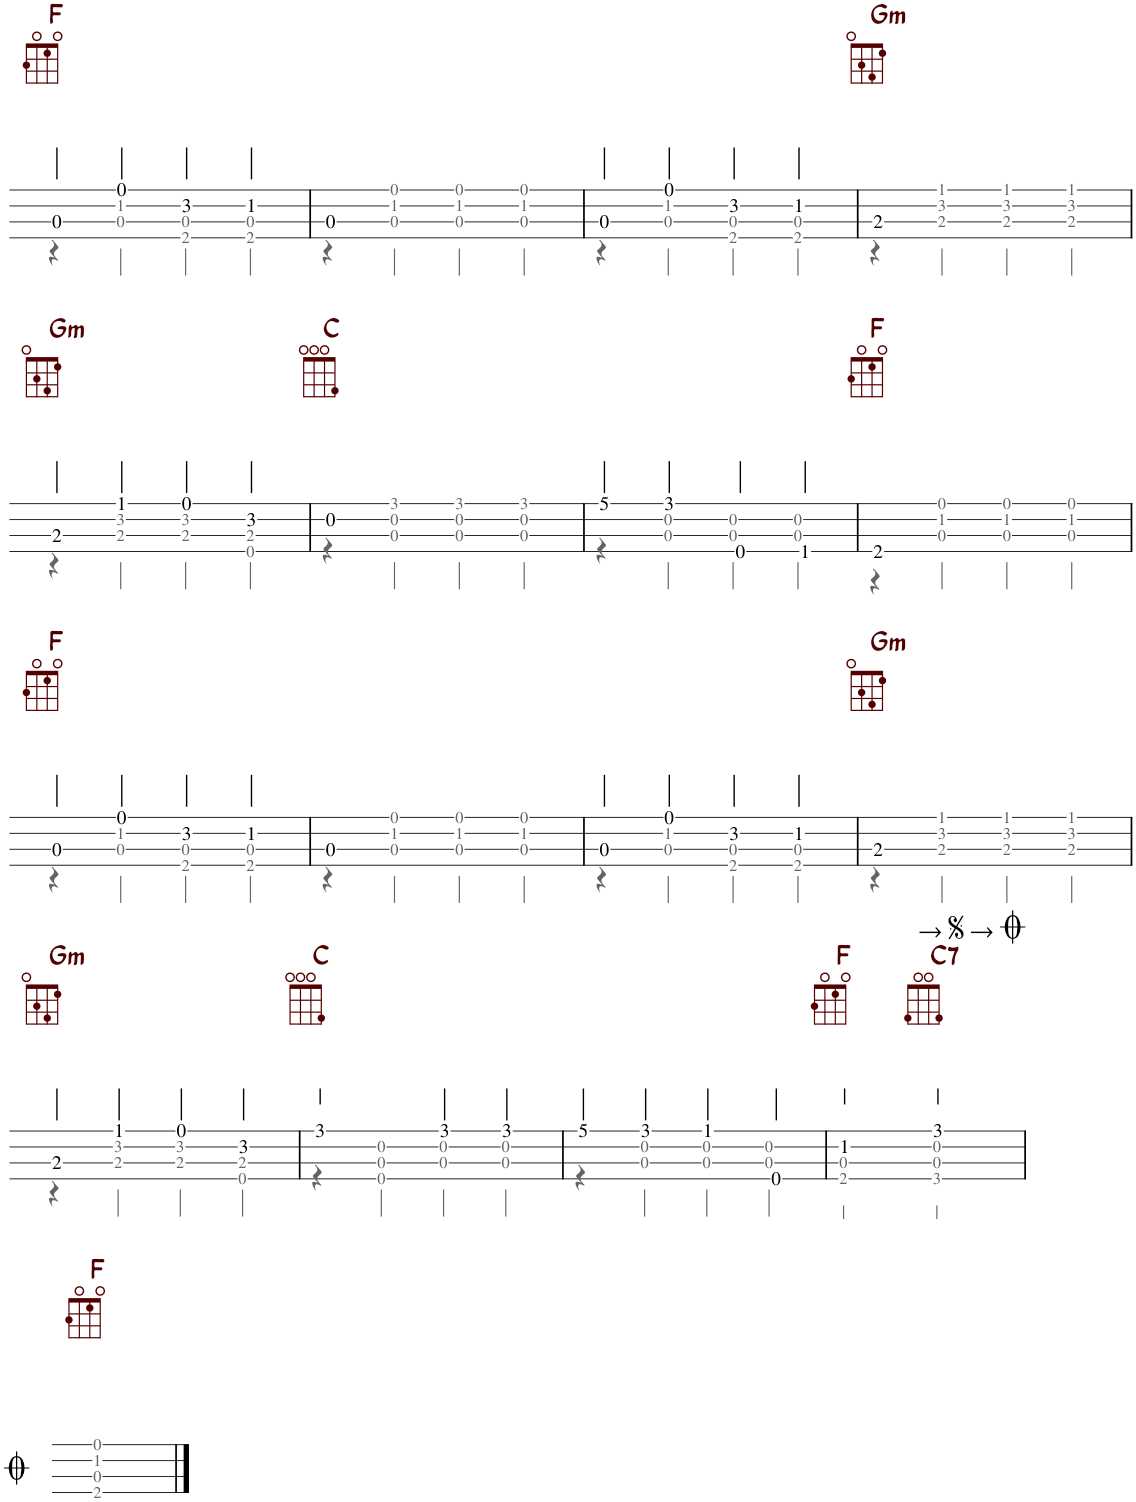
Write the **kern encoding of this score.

**kern	**harte
*part1	*part1
*staff1	*
*I"Ukulélé [Tablature]	*
!!LO:PB:g=z
*k[b-]	*
*M4/4	*
=17	=17
*^	*
4c/	4r	F:maj
4a/	4c!i\ 4f!i\	.
4g/	4a!i\ 4c!i\	.
4f/	4a!i\ 4c!i\	.
=18	=18	=18
1c	4r	.
.	4c!i\ 4f!i\ 4a!i\	.
.	4c!i\ 4f!i\ 4a!i\	.
.	4c!i\ 4f!i\ 4a!i\	.
=19	=19	=19
4c/	4r	.
4a/	4c!i\ 4f!i\	.
4g/	4a!i\ 4c!i\	.
4f/	4a!i\ 4c!i\	.
=20	=20	=20
!	!	!LO:H:kt=m
1d	4r	G:min
.	4d!i\ 4g!i\ 4b-!i\	.
.	4d!i\ 4g!i\ 4b-!i\	.
.	4d!i\ 4g!i\ 4b-!i\	.
!!LO:LB:g=z	!!
=21	=21	=21
!	!	!LO:H:kt=m
4d/	4r	G:min
4b-/	4d!i\ 4g!i\	.
4a/	4d!i\ 4g!i\	.
4g/	4g!i\ 4d!i\	.
=22	=22	=22
1e	4r	C:maj
.	4c!i\ 4e!i\ 4cc!i\	.
.	4c!i\ 4e!i\ 4cc!i\	.
.	4c!i\ 4e!i\ 4cc!i\	.
=23	=23	=23
4dd/	4r	.
4cc/	4c!i\ 4e!i\	.
4g/	4c!i\ 4e!i\	.
4g#/	4c!i\ 4e!i\	.
=24	=24	=24
1a	4r	F:maj
.	4c!i\ 4f!i\ 4a!i\	.
.	4c!i\ 4f!i\ 4a!i\	.
.	4c!i\ 4f!i\ 4a!i\	.
!!LO:LB:g=z	!!
=25	=25	=25
4c/	4r	F:maj
4a/	4c!i\ 4f!i\	.
4g/	4a!i\ 4c!i\	.
4f/	4a!i\ 4c!i\	.
=26	=26	=26
1c	4r	.
.	4c!i\ 4f!i\ 4a!i\	.
.	4c!i\ 4f!i\ 4a!i\	.
.	4c!i\ 4f!i\ 4a!i\	.
=27	=27	=27
4c/	4r	.
4a/	4c!i\ 4f!i\	.
4g/	4a!i\ 4c!i\	.
4f/	4a!i\ 4c!i\	.
=28	=28	=28
!	!	!LO:H:kt=m
1d	4r	G:min
.	4d!i\ 4g!i\ 4b-!i\	.
.	4d!i\ 4g!i\ 4b-!i\	.
.	4d!i\ 4g!i\ 4b-!i\	.
!!LO:LB:g=z	!!
=29	=29	=29
!	!	!LO:H:kt=m
4d/	4r	G:min
4b-/	4d!i\ 4g!i\	.
4a/	4d!i\ 4g!i\	.
4g/	4g!i\ 4d!i\	.
=30	=30	=30
2cc/	4r	C:maj
.	4g!i\ 4c!i\ 4e!i\	.
4cc/	4c!i\ 4e!i\	.
4cc/	4c!i\ 4e!i\	.
=31	=31	=31
4dd/	4r	.
4cc/	4c!i\ 4e!i\	.
4b-/	4c!i\ 4e!i\	.
4g/	4c!i\ 4e!i\	.
=32	=32	=32
2f/	2a!i\ 2c!i\	F:maj
!	!	!LO:H:kt=7
2cc/	2b-!i\ 2c!i\ 2e!i\	C:7
!	!LO:TX:a:t=<font size="12"/> → <font size="14"/>	!
!	!LO:TX:a:t=→ <font size="14"/>	!
!!LO:LB:g=z	!!
=33	=33	=33
1ryy	1a!i: 1c!i: 1f!i: 1a!i:	F:maj
*v	*v	*
==	==
*-	*-
